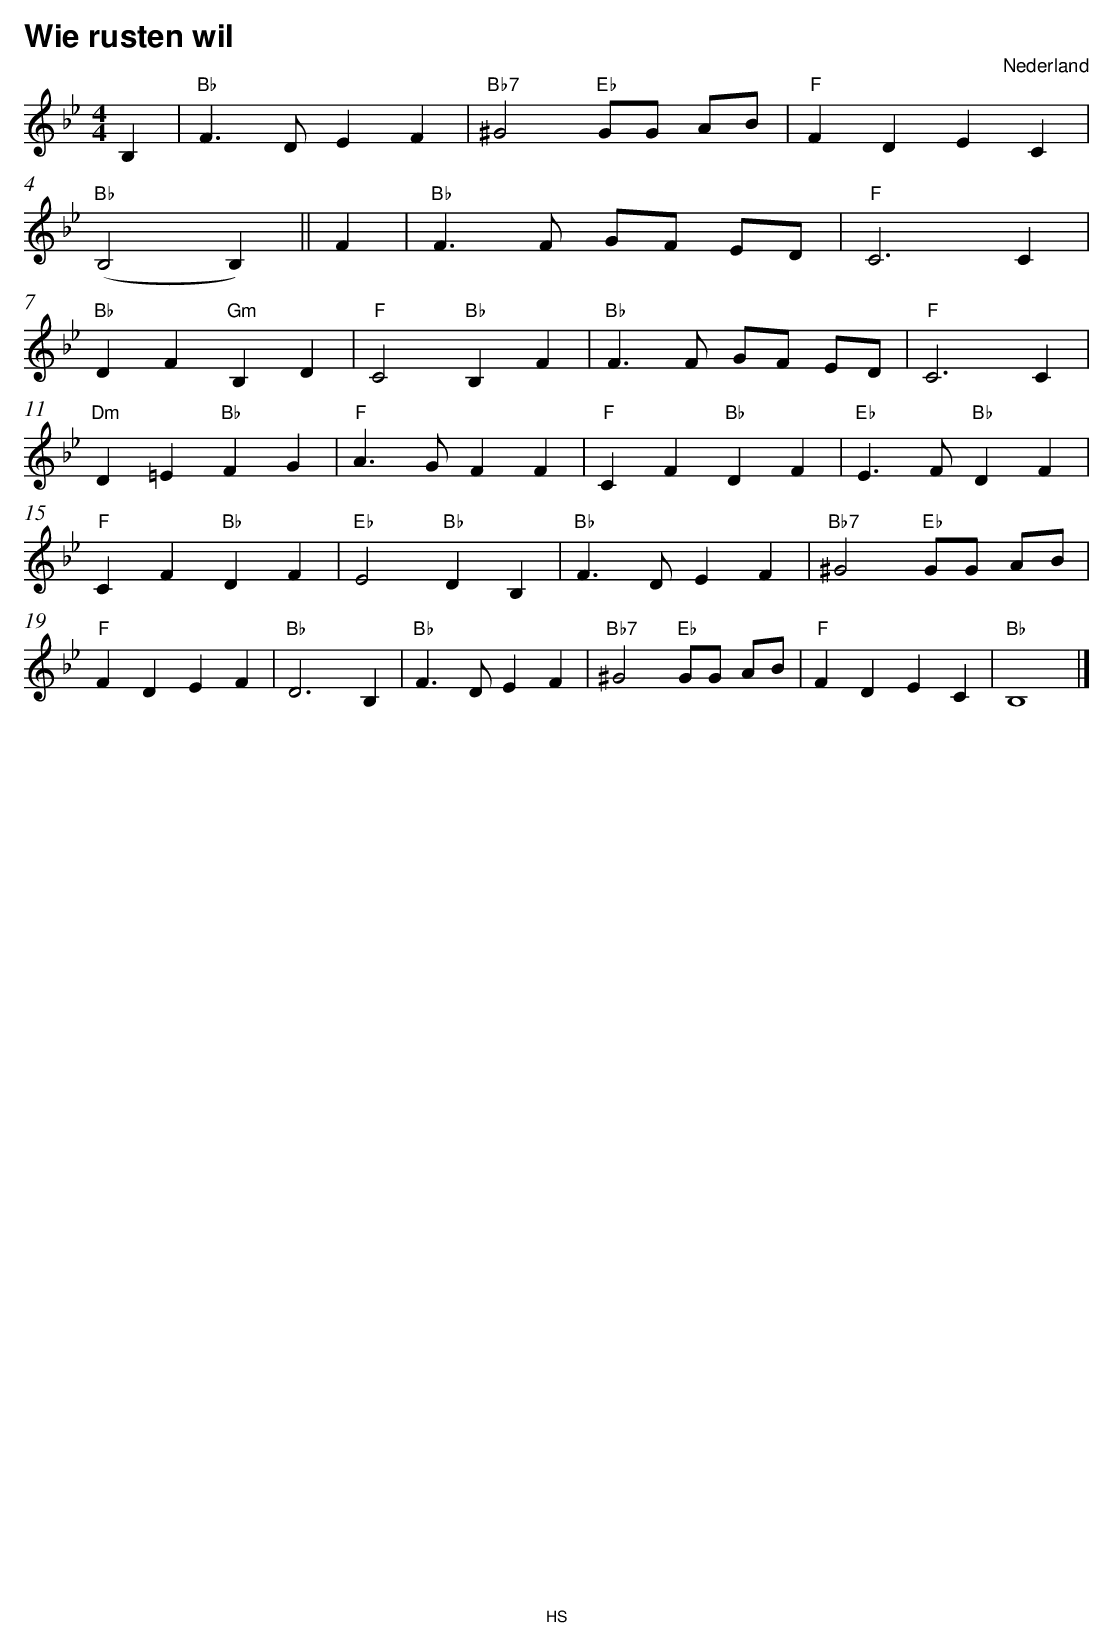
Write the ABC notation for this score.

X:1
T:Wie rusten wil
O:Nederland
M:4/4
L:1/8
Q:1/4=
K:Bb
V:1
B,2 |"Bb" F3 DE2 F2 |"Bb7" ^G4 "Eb" GG AB |"F" F2 D2 E2 C2 |
"Bb" (B,4 B,2) || F2 |"Bb" F3 F GF ED|"F" C6 C2 |
"Bb" D2 F2 "Gm" B,2 D2 |"F" C4 "Bb" B,2 F2 |"Bb" F3 F GF ED|"F" C6 C2 |
"Dm" D2 =E2 "Bb" F2 G2 |"F" A3 GF2 F2 |"F" C2 F2 "Bb" D2 F2 |"Eb" E3 F"Bb" D2 F2 |
"F" C2 F2 "Bb" D2 F2 |"Eb" E4 "Bb" D2 B,2 |"Bb" F3 DE2 F2 |"Bb7" ^G4 "Eb" GG AB |
"F" F2 D2 E2 F2 |"Bb" D6 B,2 |"Bb" F3 DE2 F2 |"Bb7" ^G4 "Eb" GG AB | "F" F2 D2 E2 C2 |"Bb" B,8 |]
